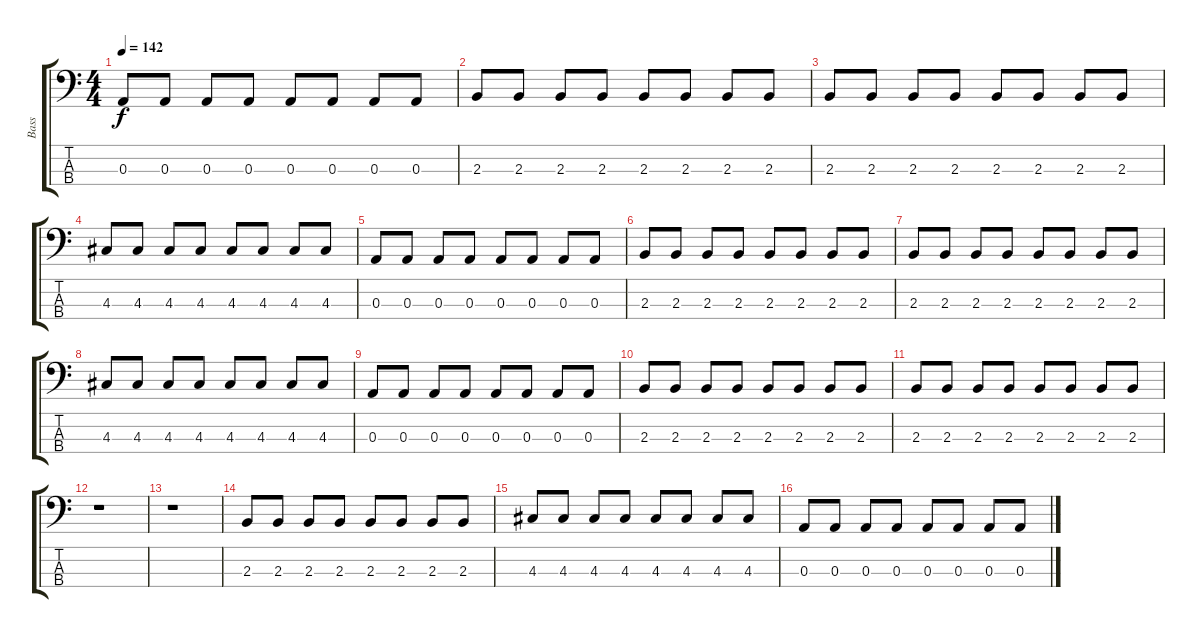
\track ("Bass " "Bass ") {instrument electricbasspick}
\staff {score tabs}
\tuning (G2 D2 A1 E1) {hide}
\ts (4 4)
\tempo 142
\clef f4
\ks c
0.3.8{dy f} 0.3.8 0.3.8 0.3.8 0.3.8 0.3.8 0.3.8 0.3.8 |
2.3.8 2.3.8 2.3.8 2.3.8 2.3.8 2.3.8 2.3.8 2.3.8 |
2.3.8 2.3.8 2.3.8 2.3.8 2.3.8 2.3.8 2.3.8 2.3.8 |
4.3.8 4.3.8 4.3.8 4.3.8 4.3.8 4.3.8 4.3.8 4.3.8 |
0.3.8 0.3.8 0.3.8 0.3.8 0.3.8 0.3.8 0.3.8 0.3.8 |
2.3.8 2.3.8 2.3.8 2.3.8 2.3.8 2.3.8 2.3.8 2.3.8 |
2.3.8 2.3.8 2.3.8 2.3.8 2.3.8 2.3.8 2.3.8 2.3.8 |
4.3.8 4.3.8 4.3.8 4.3.8 4.3.8 4.3.8 4.3.8 4.3.8 |
0.3.8 0.3.8 0.3.8 0.3.8 0.3.8 0.3.8 0.3.8 0.3.8 |
2.3.8 2.3.8 2.3.8 2.3.8 2.3.8 2.3.8 2.3.8 2.3.8 |
2.3.8 2.3.8 2.3.8 2.3.8 2.3.8 2.3.8 2.3.8 2.3.8 |
r.1 |
r.1 |
2.3.8 2.3.8 2.3.8 2.3.8 2.3.8 2.3.8 2.3.8 2.3.8 |
4.3.8 4.3.8 4.3.8 4.3.8 4.3.8 4.3.8 4.3.8 4.3.8 |
0.3.8 0.3.8 0.3.8 0.3.8 0.3.8 0.3.8 0.3.8 0.3.8
